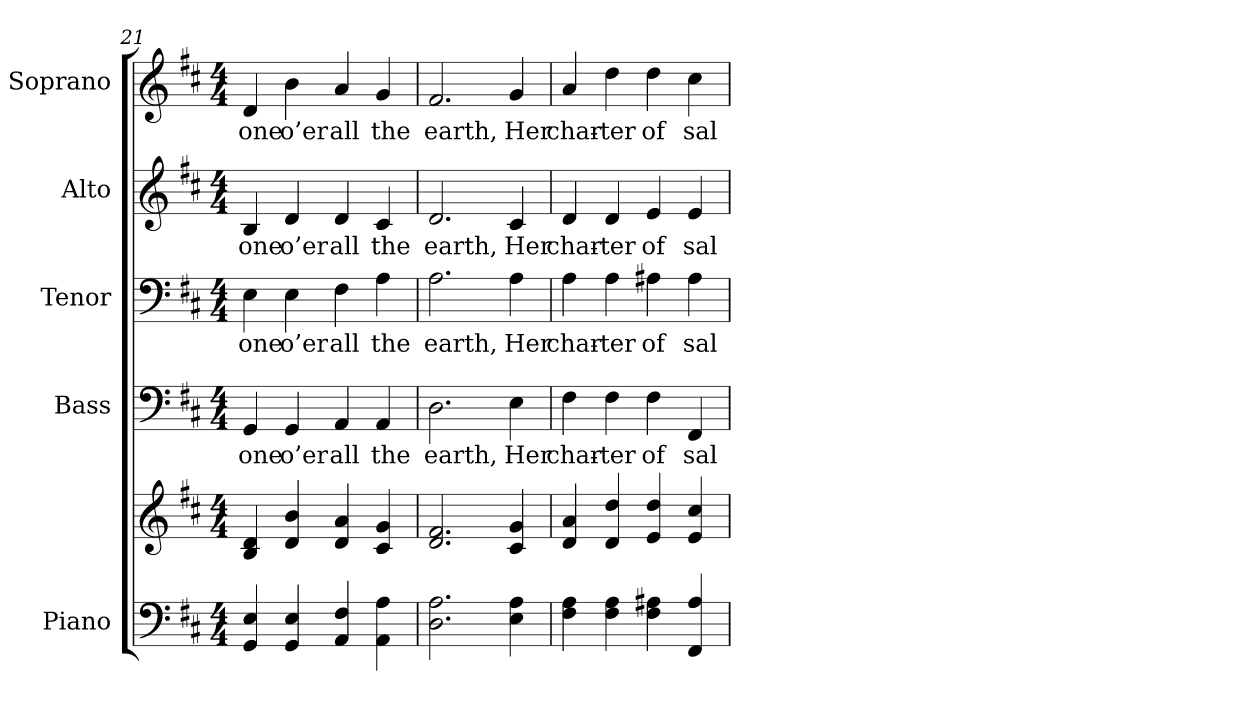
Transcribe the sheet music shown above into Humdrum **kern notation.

**kern	**kern	**kern	**text	**kern	**text	**kern	**text	**kern	**text
*part5	*part5	*part4	*part4	*part3	*part3	*part2	*part2	*part1	*part1
*staff6	*staff5	*staff4	*staff4	*staff3	*staff3	*staff2	*staff2	*staff1	*staff1
*I"Piano	*	*I"Bass	*	*I"Tenor	*	*I"Alto	*	*I"Soprano	*
*I'Pno.	*	*I'B.	*	*I'T.	*	*I'A.	*	*I'S.	*
*clefF4	*clefG2	*clefF4	*	*clefF4	*	*clefG2	*	*clefG2	*
*k[f#c#]	*k[f#c#]	*k[f#c#]	*	*k[f#c#]	*	*k[f#c#]	*	*k[f#c#]	*
*D:	*D:	*D:	*	*D:	*	*D:	*	*D:	*
*M4/4	*M4/4	*M4/4	*	*M4/4	*	*M4/4	*	*M4/4	*
=21	=21	=21	=21	=21	=21	=21	=21	=21	=21
!	!	!	!LO:LY:b:color=#000000	!	!	!	!	!	!
!	!	!	!	!	!LO:LY:b:color=#000000	!	!	!	!
!	!	!	!	!	!	!	!LO:LY:b:color=#000000	!	!
!	!	!	!	!	!	!	!	!	!LO:LY:b:color=#000000
4GGi/ 4Ei	4Bi/ 4di	4GGi/	one	4Ei\	one	4Bi/	one	4di/	one
!	!	!	!LO:LY:b:color=#000000	!	!	!	!	!	!
!	!	!	!	!	!LO:LY:b:color=#000000	!	!	!	!
!	!	!	!	!	!	!	!LO:LY:b:color=#000000	!	!
!	!	!	!	!	!	!	!	!	!LO:LY:b:color=#000000
4GGi/ 4Ei	4di/ 4bi	4GGi/	o’er	4Ei\	o’er	4di/	o’er	4bi\	o’er
!	!	!	!LO:LY:b:color=#000000	!	!	!	!	!	!
!	!	!	!	!	!LO:LY:b:color=#000000	!	!	!	!
!	!	!	!	!	!	!	!LO:LY:b:color=#000000	!	!
!	!	!	!	!	!	!	!	!	!LO:LY:b:color=#000000
4AAi/ 4F#i	4di/ 4ai	4AAi/	all	4F#i\	all	4di/	all	4ai/	all
!	!	!	!LO:LY:b:color=#000000	!	!	!	!	!	!
!	!	!	!	!	!LO:LY:b:color=#000000	!	!	!	!
!	!	!	!	!	!	!	!LO:LY:b:color=#000000	!	!
!	!	!	!	!	!	!	!	!	!LO:LY:b:color=#000000
4AAi\ 4Ai	4c#i/ 4gi	4AAi/	the	4Ai\	the	4c#i/	the	4gi/	the
!!LO:PB:g=z
=22	=22	=22	=22	=22	=22	=22	=22	=22	=22
!	!	!	!LO:LY:b:color=#000000	!	!	!	!	!	!
!	!	!	!	!	!LO:LY:b:color=#000000	!	!	!	!
!	!	!	!	!	!	!	!LO:LY:b:color=#000000	!	!
!	!	!	!	!	!	!	!	!	!LO:LY:b:color=#000000
2.Di\ 2.Ai	2.di/ 2.f#i	2.Di\	earth,	2.Ai\	earth,	2.di/	earth,	2.f#i/	earth,
!	!	!	!LO:LY:b:color=#000000	!	!	!	!	!	!
!	!	!	!	!	!LO:LY:b:color=#000000	!	!	!	!
!	!	!	!	!	!	!	!LO:LY:b:color=#000000	!	!
!	!	!	!	!	!	!	!	!	!LO:LY:b:color=#000000
4Ei\ 4Ai	4c#i/ 4gi	4Ei\	Her	4Ai\	Her	4c#i/	Her	4gi/	Her
=23	=23	=23	=23	=23	=23	=23	=23	=23	=23
!	!	!	!LO:LY:b:color=#000000	!	!	!	!	!	!
!	!	!	!	!	!LO:LY:b:color=#000000	!	!	!	!
!	!	!	!	!	!	!	!LO:LY:b:color=#000000	!	!
!	!	!	!	!	!	!	!	!	!LO:LY:b:color=#000000
4F#i\ 4Ai	4di/ 4ai	4F#i\	char-	4Ai\	char-	4di/	char-	4ai/	char-
!	!	!	!LO:LY:b:color=#000000	!	!	!	!	!	!
!	!	!	!	!	!LO:LY:b:color=#000000	!	!	!	!
!	!	!	!	!	!	!	!LO:LY:b:color=#000000	!	!
!	!	!	!	!	!	!	!	!	!LO:LY:b:color=#000000
4F#i\ 4Ai	4di/ 4ddi	4F#i\	-ter	4Ai\	-ter	4di/	-ter	4ddi\	-ter
!	!	!	!LO:LY:b:color=#000000	!	!	!	!	!	!
!	!	!	!	!	!LO:LY:b:color=#000000	!	!	!	!
!	!	!	!	!	!	!	!LO:LY:b:color=#000000	!	!
!	!	!	!	!	!	!	!	!	!LO:LY:b:color=#000000
4F#i\ 4A#Xi	4ei/ 4ddi	4F#i\	of	4A#Xi\	of	4ei/	of	4ddi\	of
!	!	!	!LO:LY:b:color=#000000	!	!	!	!	!	!
!	!	!	!	!	!LO:LY:b:color=#000000	!	!	!	!
!	!	!	!	!	!	!	!LO:LY:b:color=#000000	!	!
!	!	!	!	!	!	!	!	!	!LO:LY:b:color=#000000
4FF#i/ 4A#i	4ei/ 4cc#i	4FF#i/	sal-	4A#i\	sal-	4ei/	sal-	4cc#i\	sal-
=	=	=	=	=	=	=	=	=	=
*-	*-	*-	*-	*-	*-	*-	*-	*-	*-
